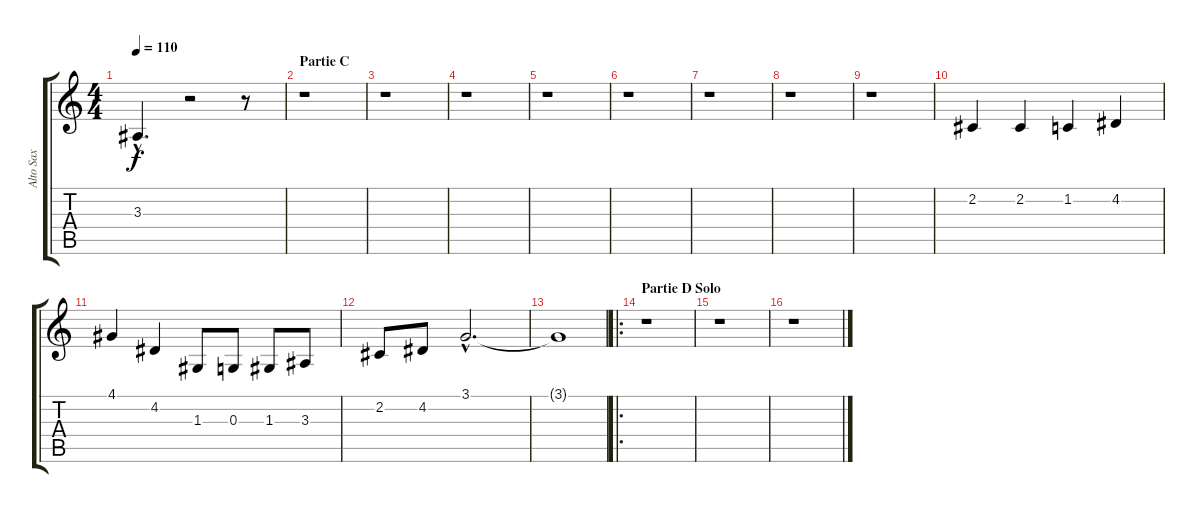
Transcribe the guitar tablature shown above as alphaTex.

\track ("Alto Sax" "Alto Sax") {instrument altosax}
\staff {score tabs}
\tuning (E4 B3 G3 D3 A2 E2) {hide}
\ts (4 4)
\tempo 110
\clef g2
\ks c
3.3{hac t}.4{d dy f} r.2 r.8 |
\section ("" "Partie C")
r.1 |
r.1 |
r.1 |
r.1 |
r.1 |
r.1 |
r.1 |
r.1 |
2.2.4 2.2.4 1.2.4 4.2.4 |
4.1.4 4.2.4 1.3.8 0.3.8 1.3.8 3.3.8 |
2.2.8 4.2.8 3.1{hac}.2{d} |
3.1{t}.1 |
\ro
\section ("" "Partie D Solo")
r.1 |
r.1 |
r.1
